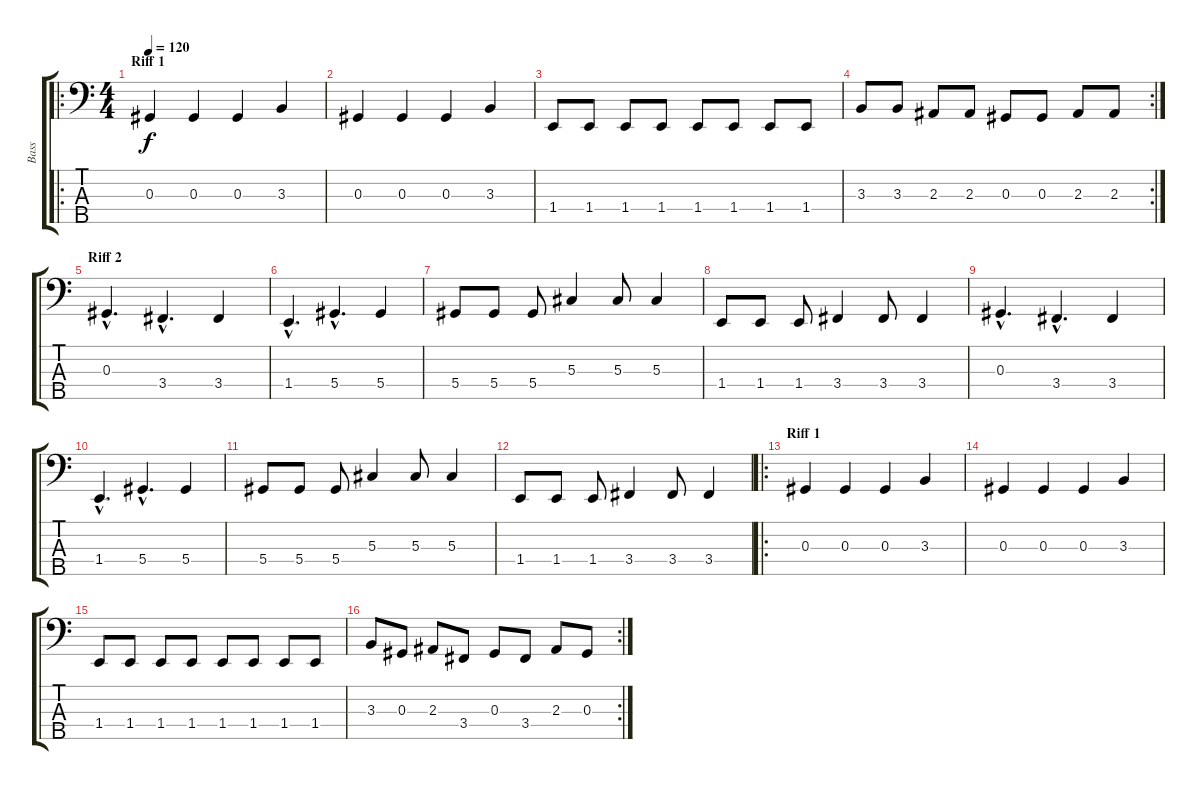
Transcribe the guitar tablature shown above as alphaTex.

\track ("Bass" "Bass") {instrument acousticbass}
\staff {score tabs}
\tuning (Gb2 Db2 Ab1 Eb1 Bb0) {hide}
\ro
\ts (4 4)
\section ("" "Riff 1")
\tempo 120
\clef f4
\ks c
0.3.4{dy f instrument acousticbass} 0.3.4 0.3.4 3.3.4 |
0.3.4 0.3.4 0.3.4 3.3.4 |
1.4.8 1.4.8 1.4.8 1.4.8 1.4.8 1.4.8 1.4.8 1.4.8 |
\rc 2
3.3.8 3.3.8 2.3.8 2.3.8 0.3.8 0.3.8 2.3.8 2.3.8 |
\section ("" "Riff 2")
0.3{hac}.4{d} 3.4{hac}.4{d} 3.4.4 |
1.4{hac}.4{d} 5.4{hac}.4{d} 5.4.4 |
5.4.8 5.4.8 5.4.8 5.3.4 5.3.8 5.3.4 |
1.4.8 1.4.8 1.4.8 3.4.4 3.4.8 3.4.4 |
0.3{hac}.4{d} 3.4{hac}.4{d} 3.4.4 |
1.4{hac}.4{d} 5.4{hac}.4{d} 5.4.4 |
5.4.8 5.4.8 5.4.8 5.3.4 5.3.8 5.3.4 |
1.4.8 1.4.8 1.4.8 3.4.4 3.4.8 3.4.4 |
\ro
\section ("" "Riff 1")
0.3.4 0.3.4 0.3.4 3.3.4 |
0.3.4 0.3.4 0.3.4 3.3.4 |
1.4.8 1.4.8 1.4.8 1.4.8 1.4.8 1.4.8 1.4.8 1.4.8 |
\rc 2
3.3.8 0.3.8 2.3.8 3.4.8 0.3.8 3.4.8 2.3.8 0.3.8
